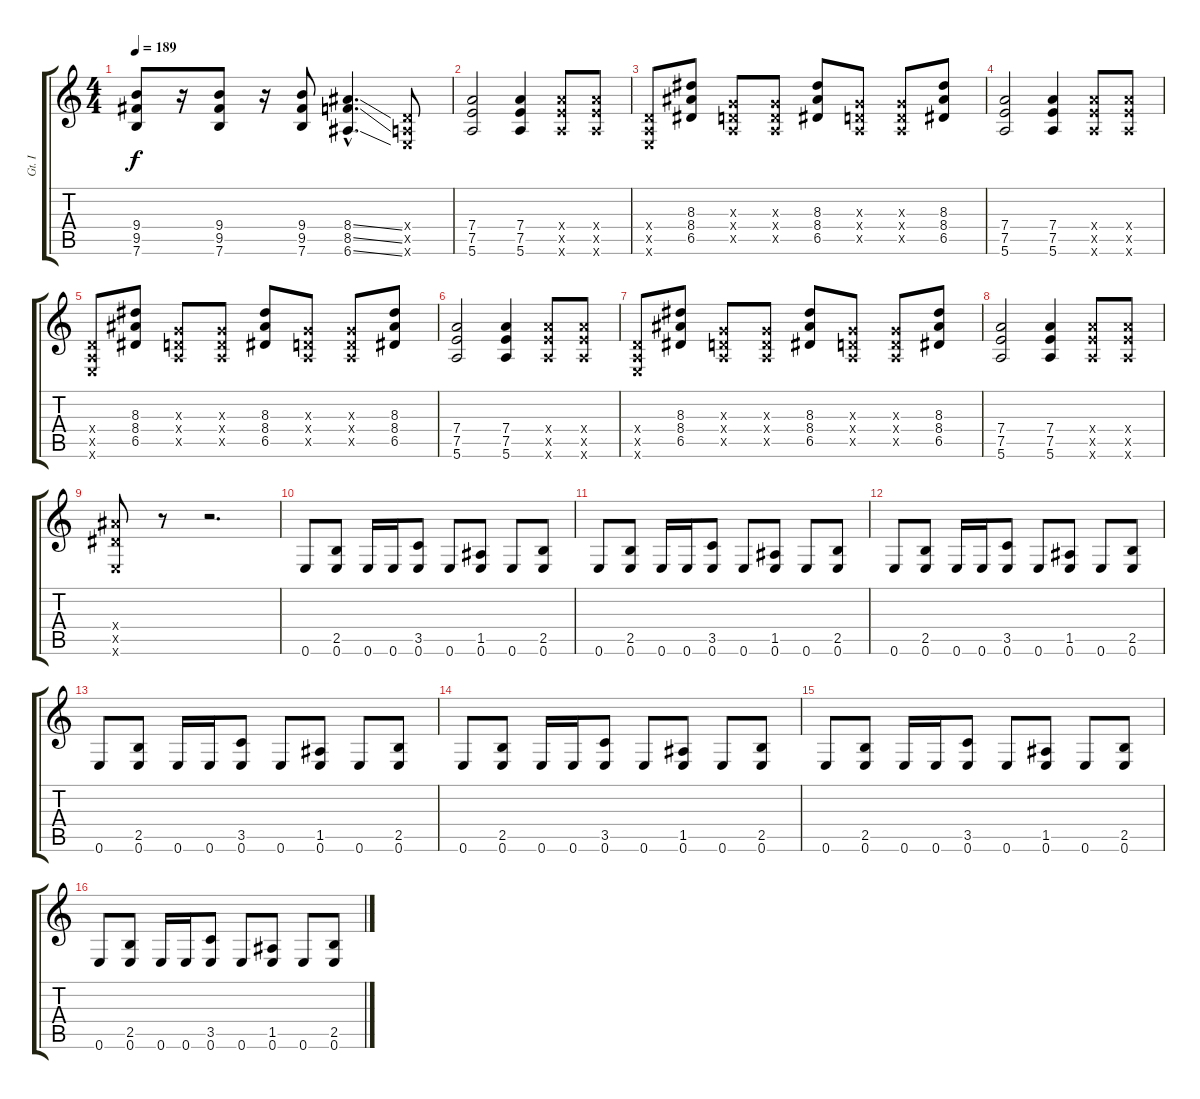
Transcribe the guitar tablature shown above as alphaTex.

\track ("Gt. I" "Gt. I") {instrument distortionguitar}
\staff {score tabs}
\tuning (E4 B3 G3 D3 A2 E2) {hide}
\ts (4 4)
\tempo 189
\clef g2
\ks c
(9.4 9.5 7.6).8{dy f} r.16 (9.4 9.5 7.6).8 r.16 (9.4 9.5 7.6).8 (8.4{ss hac} 8.5{ss hac} 6.6{ss hac}).4{d} (0.4{x} 0.5{x} 0.6{x}).8 |
(7.4 7.5 5.6).2 (7.4 7.5 5.6).4 (7.4{x} 7.5{x} 5.6{x}).8 (7.4{x} 7.5{x} 5.6{x}).8 |
(0.4{x} 0.5{x} 0.6{x}).8 (8.3 8.4 6.5).8 (0.3{x} 0.4{x} 0.5{x}).8 (0.3{x} 0.4{x} 0.5{x}).8 (8.3 8.4 6.5).8 (0.3{x} 0.4{x} 0.5{x}).8 (0.3{x} 0.4{x} 0.5{x}).8 (8.3 8.4 6.5).8 |
(7.4 7.5 5.6).2 (7.4 7.5 5.6).4 (7.4{x} 7.5{x} 5.6{x}).8 (7.4{x} 7.5{x} 5.6{x}).8 |
(0.4{x} 0.5{x} 0.6{x}).8 (8.3 8.4 6.5).8 (0.3{x} 0.4{x} 0.5{x}).8 (0.3{x} 0.4{x} 0.5{x}).8 (8.3 8.4 6.5).8 (0.3{x} 0.4{x} 0.5{x}).8 (0.3{x} 0.4{x} 0.5{x}).8 (8.3 8.4 6.5).8 |
(7.4 7.5 5.6).2 (7.4 7.5 5.6).4 (7.4{x} 7.5{x} 5.6{x}).8 (7.4{x} 7.5{x} 5.6{x}).8 |
(0.4{x} 0.5{x} 0.6{x}).8 (8.3 8.4 6.5).8 (0.3{x} 0.4{x} 0.5{x}).8 (0.3{x} 0.4{x} 0.5{x}).8 (8.3 8.4 6.5).8 (0.3{x} 0.4{x} 0.5{x}).8 (0.3{x} 0.4{x} 0.5{x}).8 (8.3 8.4 6.5).8 |
(7.4 7.5 5.6).2 (7.4 7.5 5.6).4 (7.4{x} 7.5{x} 5.6{x}).8 (7.4{x} 7.5{x} 5.6{x}).8 |
(8.4{x} 6.5{x} 0.6{x}).8 r.8 r.2{d} |
0.6.8 (2.5 0.6).8 0.6.16 0.6.16 (3.5 0.6).8 0.6.8 (1.5 0.6).8 0.6.8 (2.5 0.6).8 |
0.6.8 (2.5 0.6).8 0.6.16 0.6.16 (3.5 0.6).8 0.6.8 (1.5 0.6).8 0.6.8 (2.5 0.6).8 |
0.6.8 (2.5 0.6).8 0.6.16 0.6.16 (3.5 0.6).8 0.6.8 (1.5 0.6).8 0.6.8 (2.5 0.6).8 |
0.6.8 (2.5 0.6).8 0.6.16 0.6.16 (3.5 0.6).8 0.6.8 (1.5 0.6).8 0.6.8 (2.5 0.6).8 |
0.6.8 (2.5 0.6).8 0.6.16 0.6.16 (3.5 0.6).8 0.6.8 (1.5 0.6).8 0.6.8 (2.5 0.6).8 |
0.6.8 (2.5 0.6).8 0.6.16 0.6.16 (3.5 0.6).8 0.6.8 (1.5 0.6).8 0.6.8 (2.5 0.6).8 |
0.6.8 (2.5 0.6).8 0.6.16 0.6.16 (3.5 0.6).8 0.6.8 (1.5 0.6).8 0.6.8 (2.5 0.6).8
